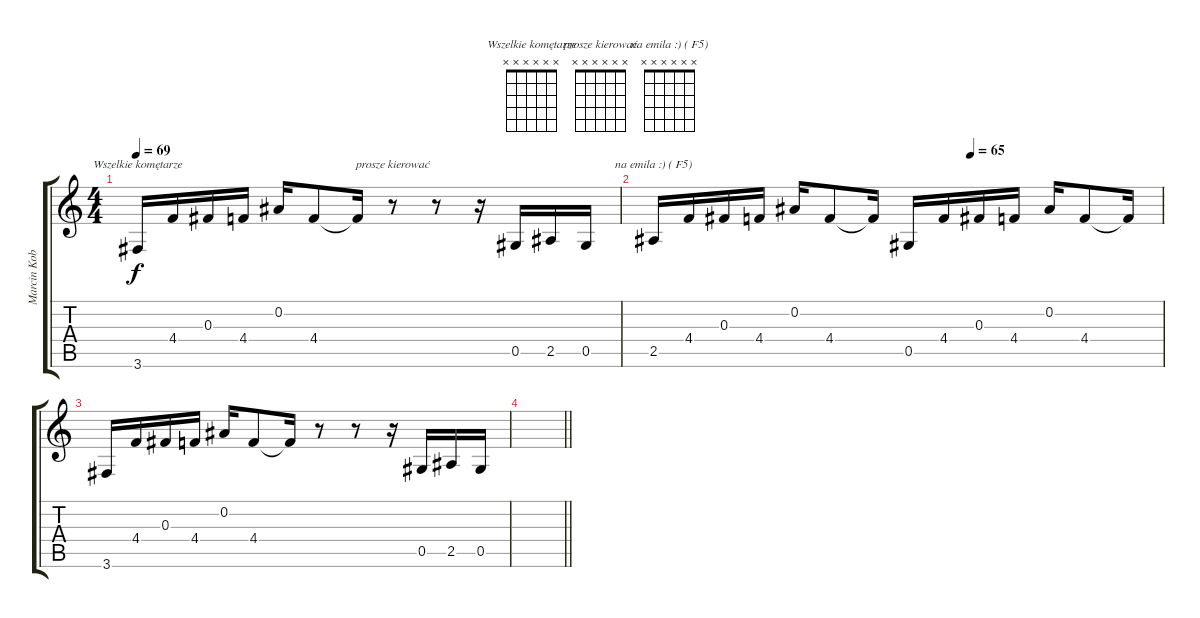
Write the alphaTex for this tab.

\track ("Marcin Kobza" "Marcin Kob") {instrument electricguitarjazz}
\staff {score tabs}
\tuning (Eb4 Bb3 Gb3 Db3 Ab2 Eb2) {hide}
\chord ("Wszelkie komętarze " x x x x x x)
\chord ("prosze kierować" x x x x x x)
\chord ("na emila :) ( F5) " x x x x x x)
\ts (4 4)
\tempo 69
\clef g2
\ks c
3.6.16{ch "Wszelkie komętarze " dy f volume 0} 4.4.16 0.3.16 4.4.16 0.2.16 4.4.8 4.4{t}.16 r.8{ch "prosze kierować"} r.8 r.16 0.5.16 2.5.16 0.5.16 |
\tempo (65 0.625)
2.5.16{ch "na emila :) ( F5) "} 4.4.16 0.3.16 4.4.16 0.2.16 4.4.8 4.4{t}.16 0.5.16 4.4.16 0.3.16 4.4.16 0.2.16 4.4.8 4.4{t}.16 |
3.6.16 4.4.16 0.3.16 4.4.16 0.2.16 4.4.8 4.4{t}.16 r.8 r.8 r.16 0.5.16 2.5.16 0.5.16 |
\barLineRight lightlight
